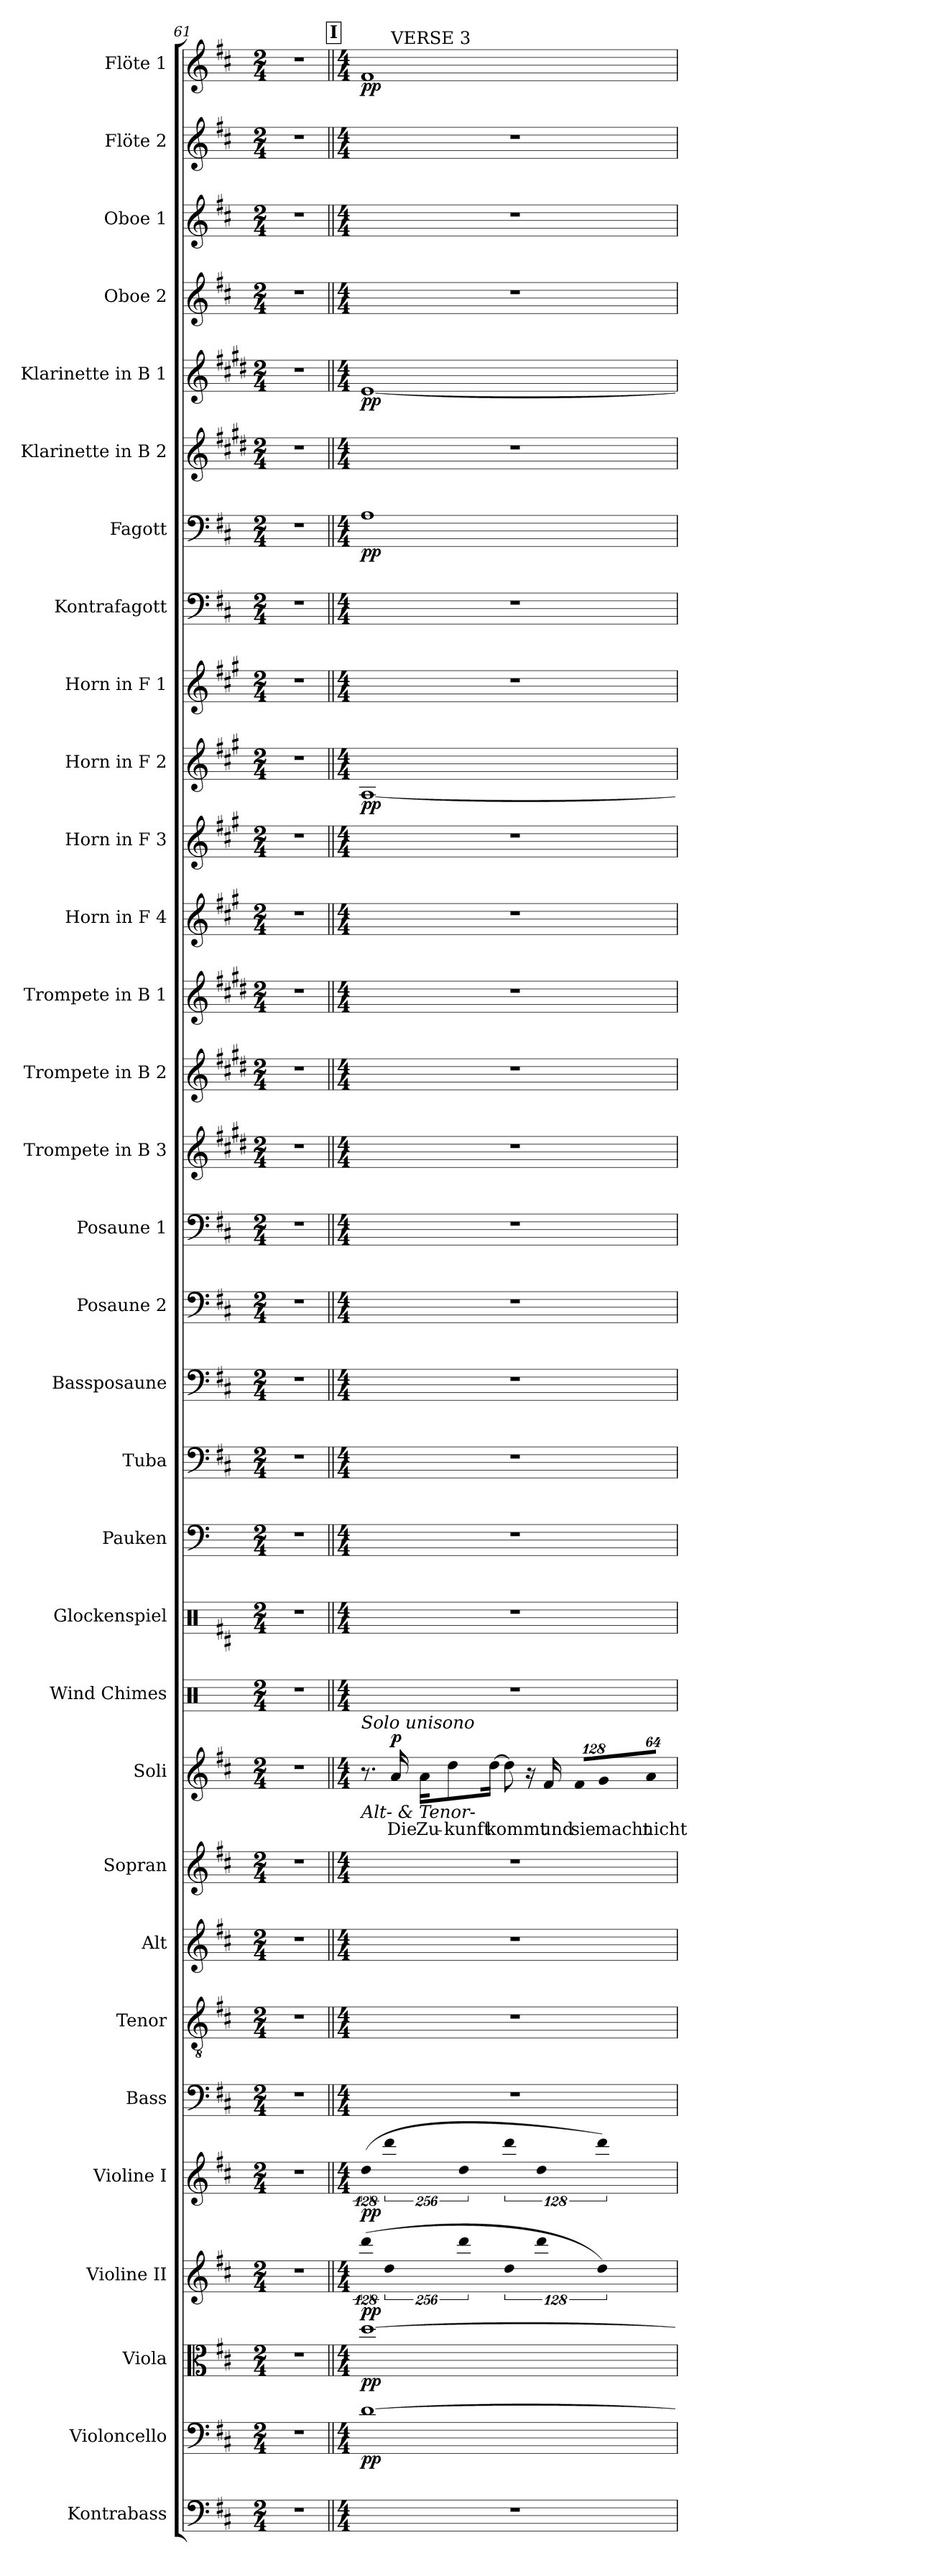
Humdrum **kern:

**kern	**kern	**dynam	**kern	**dynam	**kern	**dynam	**kern	**dynam	**kern	**kern	**kern	**kern	**kern	**text	**dynam	**kern	**kern	**kern	**kern	**kern	**kern	**kern	**kern	**kern	**kern	**kern	**kern	**kern	**dynam	**kern	**kern	**kern	**dynam	**kern	**kern	**dynam	**kern	**kern	**kern	**kern	**dynam
*part32	*part31	*part31	*part30	*part30	*part29	*part29	*part28	*part28	*part27	*part26	*part25	*part24	*part23	*part23	*part23	*part22	*part21	*part20	*part19	*part18	*part17	*part16	*part15	*part14	*part13	*part12	*part11	*part10	*part10	*part9	*part8	*part7	*part7	*part6	*part5	*part5	*part4	*part3	*part2	*part1	*part1
*staff32	*staff31	*staff31	*staff30	*staff30	*staff29	*staff29	*staff28	*staff28	*staff27	*staff26	*staff25	*staff24	*staff23	*staff23	*staff23	*staff22	*staff21	*staff20	*staff19	*staff18	*staff17	*staff16	*staff15	*staff14	*staff13	*staff12	*staff11	*staff10	*staff10	*staff9	*staff8	*staff7	*staff7	*staff6	*staff5	*staff5	*staff4	*staff3	*staff2	*staff1	*staff1
*I"Kontrabass	*I"Violoncello	*	*I"Viola	*	*I"Violine II	*	*I"Violine I	*	*I"Bass	*I"Tenor	*I"Alt	*I"Sopran	*I"Soli	*	*	*I"Wind Chimes	*I"Glockenspiel	*I"Pauken	*I"Tuba	*I"Bassposaune	*I"Posaune 2	*I"Posaune 1	*I"Trompete in B 3	*I"Trompete in B 2	*I"Trompete in B 1	*I"Horn in F 4	*I"Horn in F 3	*I"Horn in F 2	*	*I"Horn in F 1	*I"Kontrafagott	*I"Fagott	*	*I"Klarinette in B 2	*I"Klarinette in B 1	*	*I"Oboe 2	*I"Oboe 1	*I"Flöte 2	*I"Flöte 1	*
*I'Kb.	*I'Vc.	*	*I'Vla.	*	*I'Vl. II	*	*I'Vl. I	*	*I'B.	*I'T.	*I'A.	*I'S.	*	*	*	*I'W.Ch.	*I'Glsp.	*I'Pk.	*I'Tuba	*I'Bpos.	*I'Pos. 2	*I'Pos. 1	*I'Trp. 3	*I'Trp. 2	*I'Trp. 1	*I'Hn. 4	*I'Hn. 3	*I'Hn. 2	*	*I'Hn. 1	*I'Kfg.	*I'Fg.	*	*I'Kl. 2	*I'Kl. 1	*	*I'Ob. 2	*I'Ob. 1	*I'Fl. 2	*I'Fl. 1	*
*clefF4	*clefF4	*	*clefC3	*	*clefG2	*	*clefG2	*	*clefF4	*clefGv2	*clefG2	*clefG2	*clefG2	*	*	*clefX	*clefX	*clefF4	*clefF4	*clefF4	*clefF4	*clefF4	*clefG2	*clefG2	*clefG2	*clefG2	*clefG2	*clefG2	*	*clefG2	*clefF4	*clefF4	*	*clefG2	*clefG2	*	*clefG2	*clefG2	*clefG2	*clefG2	*
*ITrd7c12	*	*	*	*	*	*	*	*	*	*ITrd7c12	*	*	*	*	*	*	*ITrd-14c-24	*	*	*	*	*	*ITrd1c2	*ITrd1c2	*ITrd1c2	*ITrd4c7	*ITrd4c7	*ITrd4c7	*	*ITrd4c7	*ITrd7c12	*	*	*ITrd1c2	*ITrd1c2	*	*	*	*	*	*
*k[f#c#]	*k[f#c#]	*	*k[f#c#]	*	*k[f#c#]	*	*k[f#c#]	*	*k[f#c#]	*k[f#c#]	*k[f#c#]	*k[f#c#]	*k[f#c#]	*	*	*k[]	*k[f#c#]	*k[]	*k[f#c#]	*k[f#c#]	*k[f#c#]	*k[f#c#]	*k[f#c#]	*k[f#c#]	*k[f#c#]	*k[f#c#]	*k[f#c#]	*k[f#c#]	*	*k[f#c#]	*k[f#c#]	*k[f#c#]	*	*k[f#c#]	*k[f#c#]	*	*k[f#c#]	*k[f#c#]	*k[f#c#]	*k[f#c#]	*
*D:	*D:	*	*D:	*	*D:	*	*D:	*	*D:	*D:	*D:	*D:	*D:	*	*	*C:	*D:	*C:	*D:	*D:	*D:	*D:	*D:	*D:	*D:	*D:	*D:	*D:	*	*D:	*D:	*D:	*	*D:	*D:	*	*D:	*D:	*D:	*D:	*
*M2/4	*M2/4	*	*M2/4	*	*M2/4	*	*M2/4	*	*M2/4	*M2/4	*M2/4	*M2/4	*M2/4	*	*	*M2/4	*M2/4	*M2/4	*M2/4	*M2/4	*M2/4	*M2/4	*M2/4	*M2/4	*M2/4	*M2/4	*M2/4	*M2/4	*	*M2/4	*M2/4	*M2/4	*	*M2/4	*M2/4	*	*M2/4	*M2/4	*M2/4	*M2/4	*
=61	=61	=61	=61	=61	=61	=61	=61	=61	=61	=61	=61	=61	=61	=61	=61	=61	=61	=61	=61	=61	=61	=61	=61	=61	=61	=61	=61	=61	=61	=61	=61	=61	=61	=61	=61	=61	=61	=61	=61	=61	=61
!LO:N:vis=1	!LO:N:vis=1	!	!LO:N:vis=1	!	!LO:N:vis=1	!	!LO:N:vis=1	!	!LO:N:vis=1	!LO:N:vis=1	!LO:N:vis=1	!LO:N:vis=1	!LO:N:vis=1	!	!	!LO:N:vis=1	!LO:N:vis=1	!LO:N:vis=1	!LO:N:vis=1	!LO:N:vis=1	!LO:N:vis=1	!LO:N:vis=1	!LO:N:vis=1	!LO:N:vis=1	!LO:N:vis=1	!LO:N:vis=1	!LO:N:vis=1	!LO:N:vis=1	!	!LO:N:vis=1	!LO:N:vis=1	!LO:N:vis=1	!	!LO:N:vis=1	!LO:N:vis=1	!	!LO:N:vis=1	!LO:N:vis=1	!LO:N:vis=1	!LO:N:vis=1	!
2r	2r	.	2r	.	2r	.	2r	.	2r	2r	2r	2r	2r	.	.	2r	2r	2r	2r	2r	2r	2r	2r	2r	2r	2r	2r	2r	.	2r	2r	2r	.	2r	2r	.	2r	2r	2r	2r	.
!!LO:REH:place=s1:B:color=#000000:enc=box:fs=9.9988:t=I
=62||	=62||	=62||	=62||	=62||	=62||	=62||	=62||	=62||	=62||	=62||	=62||	=62||	=62||	=62||	=62||	=62||	=62||	=62||	=62||	=62||	=62||	=62||	=62||	=62||	=62||	=62||	=62||	=62||	=62||	=62||	=62||	=62||	=62||	=62||	=62||	=62||	=62||	=62||	=62||	=62||	=62||
*M4/4	*M4/4	*	*M4/4	*	*M4/4	*	*M4/4	*	*M4/4	*M4/4	*M4/4	*M4/4	*M4/4	*	*	*M4/4	*M4/4	*M4/4	*M4/4	*M4/4	*M4/4	*M4/4	*M4/4	*M4/4	*M4/4	*M4/4	*M4/4	*M4/4	*	*M4/4	*M4/4	*M4/4	*	*M4/4	*M4/4	*	*M4/4	*M4/4	*M4/4	*M4/4	*
!	!	!	!	!	!	!	!	!	!	!	!	!	!LO:TX:b:i:t=Alt- & Tenor-	!	!	!	!	!	!	!	!	!	!	!	!	!	!	!	!	!	!	!	!	!	!	!	!	!	!	!	!
!	!	!	!	!	!	!	!	!	!	!	!	!	!LO:TX:i:t=Solo unisono	!	!	!	!	!	!	!	!	!	!	!	!	!	!	!	!	!	!	!	!	!	!	!	!	!	!	!	!
!	!	!	!	!	!LO:N:vis=4	!	!LO:N:vis=4	!	!	!	!	!	!	!	!	!	!	!	!	!	!	!	!	!	!	!	!	!	!	!	!	!	!	!	!	!	!	!	!	!	!
*	*	*	*	*	*	*	*	*	*	*	*	*	*	*	*	*	*	*	*	*	*	*	*	*	*	*	*	*	*	*	*	*	*	*	*	*	*	*	*	*^	*
1r	[>1di	pp	[>1ddi	pp	(512%85dddi\	pp	(512%85ddi\	pp	1r	1r	1r	1r	8.r	.	.	1r	1r	1r	1r	1r	1r	1r	1r	1r	1r	1r	1r	[<1Di	pp	1r	1r	1Ai	pp	1r	[<1di	pp	1r	1r	1r	1f#i	8.ryy	pp
!	!	!	!	!	!LO:N:vis=4	!	!LO:N:vis=4	!	!	!	!	!	!	!	!	!	!	!	!	!	!	!	!	!	!	!	!	!	!	!	!	!	!	!	!	!	!	!	!	!	!	!
.	.	.	.	.	1024%171ddi\	.	1024%171dddi\	.	.	.	.	.	.	.	.	.	.	.	.	.	.	.	.	.	.	.	.	.	.	.	.	.	.	.	.	.	.	.	.	.	.	.
!	!	!	!	!	!	!	!	!	!	!	!	!	!	!	!	!	!	!	!	!	!	!	!	!	!	!	!	!	!	!	!	!	!	!	!	!	!	!	!	!	!LO:TX:a:t=VERSE 3	!
!	!	!	!	!	!	!	!	!	!	!	!	!	!	!LO:LY:b:color=#000000	!	!	!	!	!	!	!	!	!	!	!	!	!	!	!	!	!	!	!	!	!	!	!	!	!	!	!	!
.	.	.	.	.	.	.	.	.	.	.	.	.	16ai/	Die	p	.	.	.	.	.	.	.	.	.	.	.	.	.	.	.	.	.	.	.	.	.	.	.	.	.	2ryy	.
!	!	!	!	!	!	!	!	!	!	!	!	!	!	!LO:LY:b:color=#000000	!	!	!	!	!	!	!	!	!	!	!	!	!	!	!	!	!	!	!	!	!	!	!	!	!	!	!	!
.	.	.	.	.	.	.	.	.	.	.	.	.	16ai\KL	Zu-	.	.	.	.	.	.	.	.	.	.	.	.	.	.	.	.	.	.	.	.	.	.	.	.	.	.	.	.
!	!	!	!	!	!	!	!	!	!	!	!	!	!	!LO:LY:b:color=#000000	!	!	!	!	!	!	!	!	!	!	!	!	!	!	!	!	!	!	!	!	!	!	!	!	!	!	!	!
.	.	.	.	.	.	.	.	.	.	.	.	.	8ddi\	-kunft	.	.	.	.	.	.	.	.	.	.	.	.	.	.	.	.	.	.	.	.	.	.	.	.	.	.	.	.
!	!	!	!	!	!LO:N:vis=4	!	!LO:N:vis=4	!	!	!	!	!	!	!	!	!	!	!	!	!	!	!	!	!	!	!	!	!	!	!	!	!	!	!	!	!	!	!	!	!	!	!
.	.	.	.	.	1024%171dddi\	.	1024%171ddi\	.	.	.	.	.	.	.	.	.	.	.	.	.	.	.	.	.	.	.	.	.	.	.	.	.	.	.	.	.	.	.	.	.	.	.
!	!	!	!	!	!	!	!	!	!	!	!	!	!	!LO:LY:b:color=#000000	!	!	!	!	!	!	!	!	!	!	!	!	!	!	!	!	!	!	!	!	!	!	!	!	!	!	!	!
.	.	.	.	.	.	.	.	.	.	.	.	.	[>16ddi\Jk	kommt	.	.	.	.	.	.	.	.	.	.	.	.	.	.	.	.	.	.	.	.	.	.	.	.	.	.	.	.
!	!	!	!	!	!LO:N:vis=4	!	!LO:N:vis=4	!	!	!	!	!	!	!	!	!	!	!	!	!	!	!	!	!	!	!	!	!	!	!	!	!	!	!	!	!	!	!	!	!	!	!
.	.	.	.	.	512%85ddi\	.	512%85dddi\	.	.	.	.	.	8ddi\]	.	.	.	.	.	.	.	.	.	.	.	.	.	.	.	.	.	.	.	.	.	.	.	.	.	.	.	.	.
.	.	.	.	.	.	.	.	.	.	.	.	.	16r	.	.	.	.	.	.	.	.	.	.	.	.	.	.	.	.	.	.	.	.	.	.	.	.	.	.	.	.	.
!	!	!	!	!	!LO:N:vis=4	!	!LO:N:vis=4	!	!	!	!	!	!	!	!	!	!	!	!	!	!	!	!	!	!	!	!	!	!	!	!	!	!	!	!	!	!	!	!	!	!	!
.	.	.	.	.	1024%171dddi\	.	1024%171ddi\	.	.	.	.	.	.	.	.	.	.	.	.	.	.	.	.	.	.	.	.	.	.	.	.	.	.	.	.	.	.	.	.	.	.	.
!	!	!	!	!	!	!	!	!	!	!	!	!	!	!LO:LY:b:color=#000000	!	!	!	!	!	!	!	!	!	!	!	!	!	!	!	!	!	!	!	!	!	!	!	!	!	!	!	!
.	.	.	.	.	.	.	.	.	.	.	.	.	16f#i/	und	.	.	.	.	.	.	.	.	.	.	.	.	.	.	.	.	.	.	.	.	.	.	.	.	.	.	4ryy	.
*	*	*	*	*	*	*	*	*	*	*	*	*	*Xbrackettup	*	*	*	*	*	*	*	*	*	*	*	*	*	*	*	*	*	*	*	*	*	*	*	*	*	*	*	*	*
!	!	!	!	!	!	!	!	!	!	!	!	!	!LO:N:vis=8	!	!	!	!	!	!	!	!	!	!	!	!	!	!	!	!	!	!	!	!	!	!	!	!	!	!	!	!	!
!	!	!	!	!	!	!	!	!	!	!	!	!	!	!LO:LY:b:color=#000000	!	!	!	!	!	!	!	!	!	!	!	!	!	!	!	!	!	!	!	!	!	!	!	!	!	!	!	!
.	.	.	.	.	.	.	.	.	.	.	.	.	1024%85f#i/L	sie	.	.	.	.	.	.	.	.	.	.	.	.	.	.	.	.	.	.	.	.	.	.	.	.	.	.	.	.
!	!	!	!	!	!LO:N:vis=4	!	!LO:N:vis=4	!	!	!	!	!	!LO:N:vis=8	!	!	!	!	!	!	!	!	!	!	!	!	!	!	!	!	!	!	!	!	!	!	!	!	!	!	!	!	!
!	!	!	!	!	!	!	!	!	!	!	!	!	!	!LO:LY:b:color=#000000	!	!	!	!	!	!	!	!	!	!	!	!	!	!	!	!	!	!	!	!	!	!	!	!	!	!	!	!
.	.	.	.	.	1024%171ddi\)	.	1024%171dddi\)	.	.	.	.	.	1024%85gi/	macht	.	.	.	.	.	.	.	.	.	.	.	.	.	.	.	.	.	.	.	.	.	.	.	.	.	.	.	.
!	!	!	!	!	!	!	!	!	!	!	!	!	!LO:N:vis=8	!	!	!	!	!	!	!	!	!	!	!	!	!	!	!	!	!	!	!	!	!	!	!	!	!	!	!	!	!
!	!	!	!	!	!	!	!	!	!	!	!	!	!	!LO:LY:b:color=#000000	!	!	!	!	!	!	!	!	!	!	!	!	!	!	!	!	!	!	!	!	!	!	!	!	!	!	!	!
.	.	.	.	.	.	.	.	.	.	.	.	.	512%43ai/J	nicht	.	.	.	.	.	.	.	.	.	.	.	.	.	.	.	.	.	.	.	.	.	.	.	.	.	.	.	.
.	.	.	.	.	.	.	.	.	.	.	.	.	.	.	.	.	.	.	.	.	.	.	.	.	.	.	.	.	.	.	.	.	.	.	.	.	.	.	.	.	16ryy	.
*	*	*	*	*	*	*	*	*	*	*	*	*	*	*	*	*	*	*	*	*	*	*	*	*	*	*	*	*	*	*	*	*	*	*	*	*	*	*	*	*v	*v	*
=	=	=	=	=	=	=	=	=	=	=	=	=	=	=	=	=	=	=	=	=	=	=	=	=	=	=	=	=	=	=	=	=	=	=	=	=	=	=	=	=	=
*-	*-	*-	*-	*-	*-	*-	*-	*-	*-	*-	*-	*-	*-	*-	*-	*-	*-	*-	*-	*-	*-	*-	*-	*-	*-	*-	*-	*-	*-	*-	*-	*-	*-	*-	*-	*-	*-	*-	*-	*-	*-
